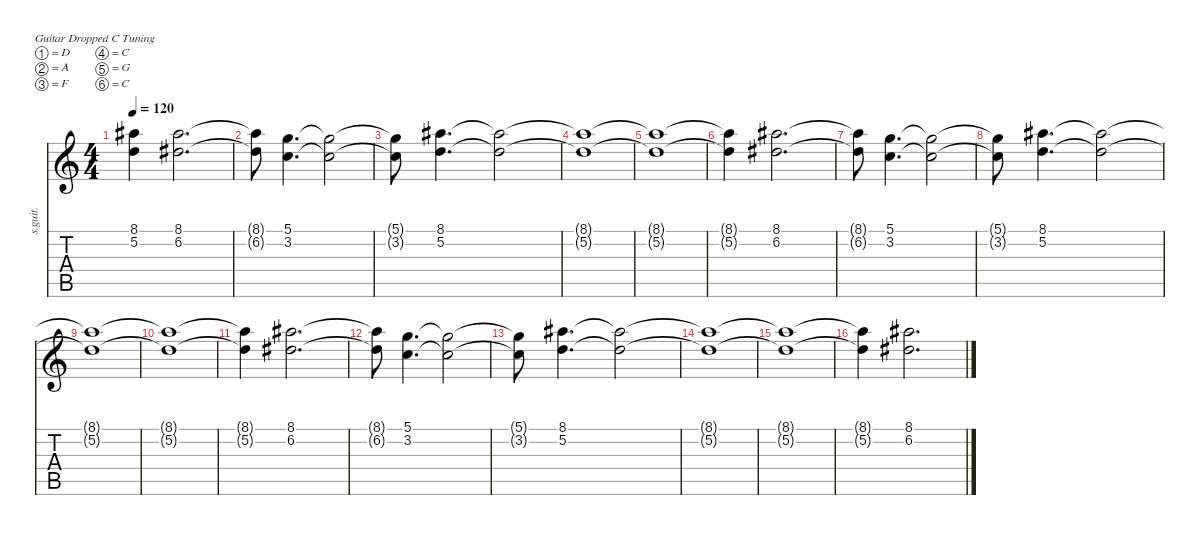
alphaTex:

\defaultSystemsLayout 4
\hideDynamics
\bracketExtendMode nobrackets
\track ("Mark Holcomb" "s.guit.") {instrument electricguitarjazz}
\staff {score tabs}
\tuning (D4 A3 F3 C3 G2 C2)
\ts (4 4)
\tempo 120
\clef g2
\ks c
(8.1{t acc #} 5.2{t}).4{lyrics (0 "") lyrics (1 "") lyrics (2 "") lyrics (3 "") lyrics (4 "") dy mf} (8.1{acc #} 6.2{acc #}).2{d lyrics (0 "") lyrics (1 "") lyrics (2 "") lyrics (3 "") lyrics (4 "")} |
(8.1{t acc #} 6.2{t acc #}).8{lyrics (0 "") lyrics (1 "") lyrics (2 "") lyrics (3 "") lyrics (4 "")} (5.1 3.2).4{d lyrics (0 "") lyrics (1 "") lyrics (2 "") lyrics (3 "") lyrics (4 "")} (5.1{t} 3.2{t}).2{lyrics (0 "") lyrics (1 "") lyrics (2 "") lyrics (3 "") lyrics (4 "")} |
(5.1{t} 3.2{t}).8{lyrics (0 "") lyrics (1 "") lyrics (2 "") lyrics (3 "") lyrics (4 "")} (8.1{acc #} 5.2).4{d lyrics (0 "") lyrics (1 "") lyrics (2 "") lyrics (3 "") lyrics (4 "")} (8.1{t acc #} 5.2{t}).2{lyrics (0 "") lyrics (1 "") lyrics (2 "") lyrics (3 "") lyrics (4 "")} |
(8.1{t acc #} 5.2{t}).1{lyrics (0 "") lyrics (1 "") lyrics (2 "") lyrics (3 "") lyrics (4 "")} |
(8.1{t acc #} 5.2{t}).1{lyrics (0 "") lyrics (1 "") lyrics (2 "") lyrics (3 "") lyrics (4 "")} |
(8.1{t acc #} 5.2{t}).4{lyrics (0 "") lyrics (1 "") lyrics (2 "") lyrics (3 "") lyrics (4 "")} (8.1{acc #} 6.2{acc #}).2{d lyrics (0 "") lyrics (1 "") lyrics (2 "") lyrics (3 "") lyrics (4 "")} |
(8.1{t acc #} 6.2{t acc #}).8{lyrics (0 "") lyrics (1 "") lyrics (2 "") lyrics (3 "") lyrics (4 "")} (5.1 3.2).4{d lyrics (0 "") lyrics (1 "") lyrics (2 "") lyrics (3 "") lyrics (4 "")} (5.1{t} 3.2{t}).2{lyrics (0 "") lyrics (1 "") lyrics (2 "") lyrics (3 "") lyrics (4 "")} |
(5.1{t} 3.2{t}).8{lyrics (0 "") lyrics (1 "") lyrics (2 "") lyrics (3 "") lyrics (4 "")} (8.1{acc #} 5.2).4{d lyrics (0 "") lyrics (1 "") lyrics (2 "") lyrics (3 "") lyrics (4 "")} (8.1{t acc #} 5.2{t}).2{lyrics (0 "") lyrics (1 "") lyrics (2 "") lyrics (3 "") lyrics (4 "")} |
(8.1{t acc #} 5.2{t}).1{lyrics (0 "") lyrics (1 "") lyrics (2 "") lyrics (3 "") lyrics (4 "")} |
(8.1{t acc #} 5.2{t}).1{lyrics (0 "") lyrics (1 "") lyrics (2 "") lyrics (3 "") lyrics (4 "")} |
(8.1{t acc #} 5.2{t}).4{lyrics (0 "") lyrics (1 "") lyrics (2 "") lyrics (3 "") lyrics (4 "")} (8.1{acc #} 6.2{acc #}).2{d lyrics (0 "") lyrics (1 "") lyrics (2 "") lyrics (3 "") lyrics (4 "")} |
(8.1{t acc #} 6.2{t acc #}).8{lyrics (0 "") lyrics (1 "") lyrics (2 "") lyrics (3 "") lyrics (4 "")} (5.1 3.2).4{d lyrics (0 "") lyrics (1 "") lyrics (2 "") lyrics (3 "") lyrics (4 "")} (5.1{t} 3.2{t}).2{lyrics (0 "") lyrics (1 "") lyrics (2 "") lyrics (3 "") lyrics (4 "")} |
(5.1{t} 3.2{t}).8{lyrics (0 "") lyrics (1 "") lyrics (2 "") lyrics (3 "") lyrics (4 "")} (8.1{acc #} 5.2).4{d lyrics (0 "") lyrics (1 "") lyrics (2 "") lyrics (3 "") lyrics (4 "")} (8.1{t acc #} 5.2{t}).2{lyrics (0 "") lyrics (1 "") lyrics (2 "") lyrics (3 "") lyrics (4 "")} |
(8.1{t acc #} 5.2{t}).1{lyrics (0 "") lyrics (1 "") lyrics (2 "") lyrics (3 "") lyrics (4 "")} |
(8.1{t acc #} 5.2{t}).1{lyrics (0 "") lyrics (1 "") lyrics (2 "") lyrics (3 "") lyrics (4 "")} |
(8.1{t acc #} 5.2{t}).4{lyrics (0 "") lyrics (1 "") lyrics (2 "") lyrics (3 "") lyrics (4 "")} (8.1{acc #} 6.2{acc #}).2{d lyrics (0 "") lyrics (1 "") lyrics (2 "") lyrics (3 "") lyrics (4 "")}
